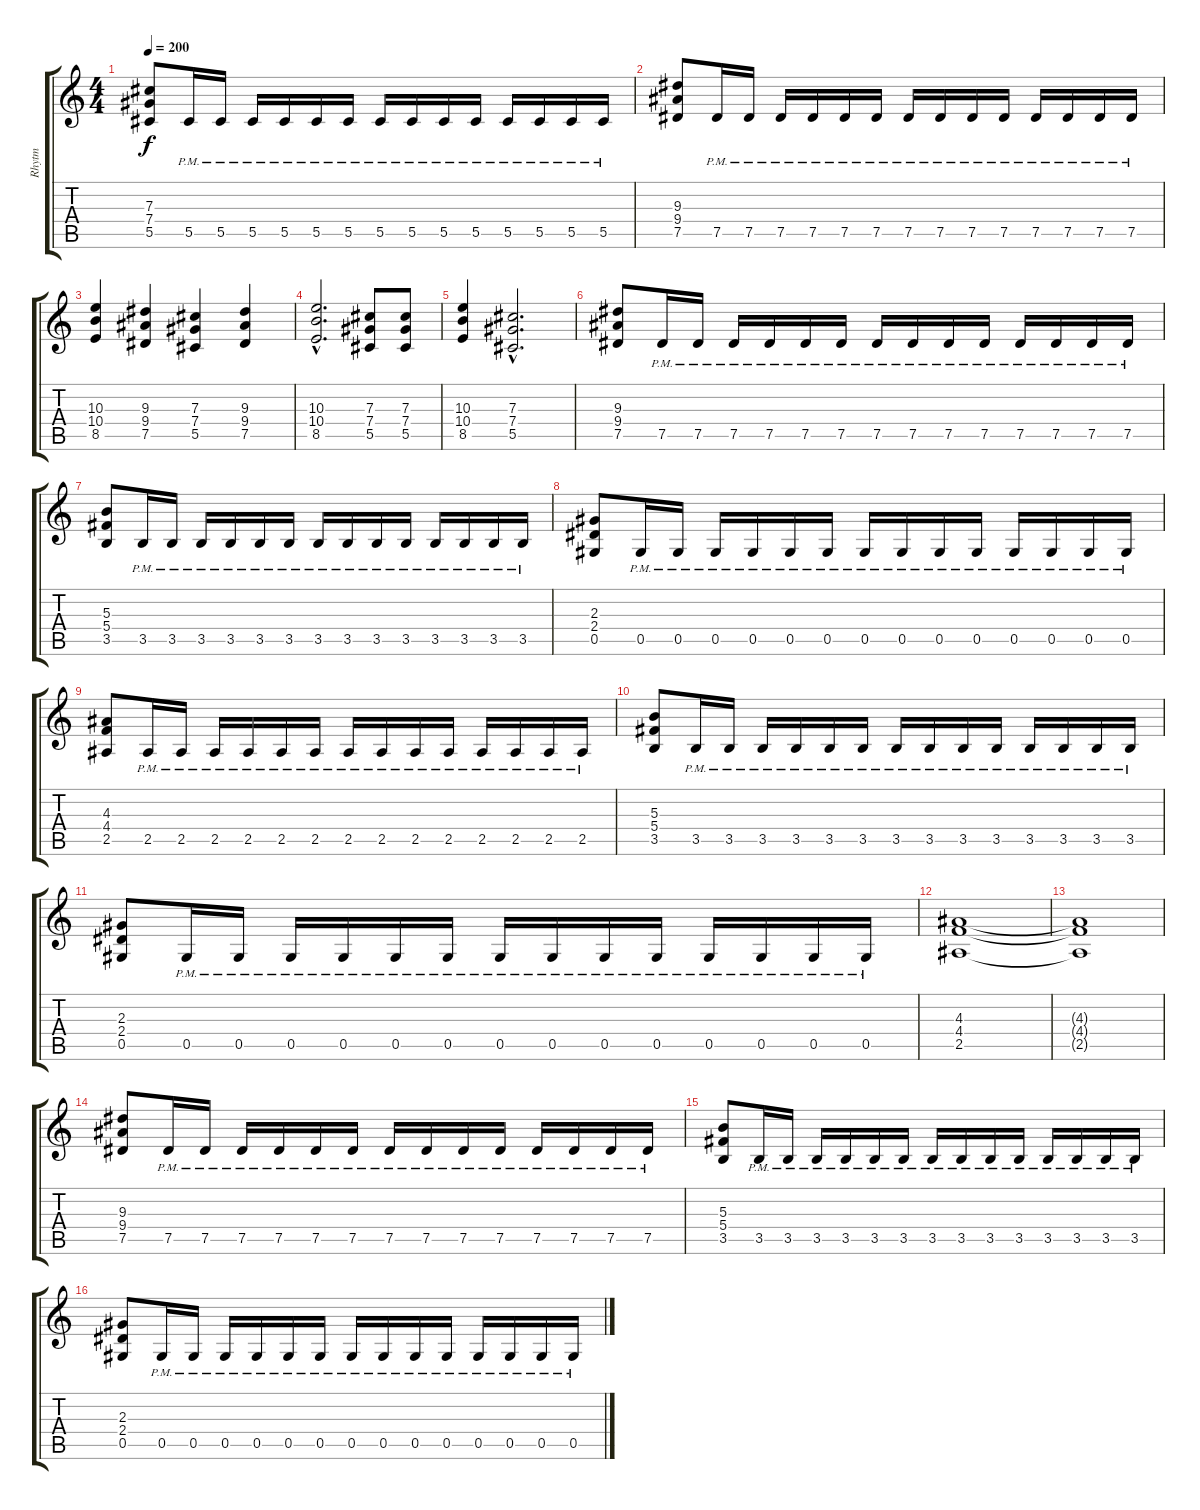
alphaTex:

\track ("Rhytm" "Rhytm") {instrument distortionguitar}
\staff {score tabs}
\tuning (Eb4 Bb3 Gb3 Db3 Ab2 Eb2) {hide}
\ts (4 4)
\tempo 200
\clef g2
\ks c
(7.3 7.4 5.5).8{dy f} 5.5{pm}.16 5.5{pm}.16 5.5{pm}.16 5.5{pm}.16 5.5{pm}.16 5.5{pm}.16 5.5{pm}.16 5.5{pm}.16 5.5{pm}.16 5.5{pm}.16 5.5{pm}.16 5.5{pm}.16 5.5{pm}.16 5.5{pm}.16 |
(9.3 9.4 7.5).8 7.5{pm}.16 7.5{pm}.16 7.5{pm}.16 7.5{pm}.16 7.5{pm}.16 7.5{pm}.16 7.5{pm}.16 7.5{pm}.16 7.5{pm}.16 7.5{pm}.16 7.5{pm}.16 7.5{pm}.16 7.5{pm}.16 7.5{pm}.16 |
(10.3 10.4 8.5).4 (9.3 9.4 7.5).4 (7.3 7.4 5.5).4 (9.3 9.4 7.5).4 |
(10.3{hac} 10.4{hac} 8.5{hac}).2{d} (7.3 7.4 5.5).8 (7.3 7.4 5.5).8 |
(10.3 10.4 8.5).4 (7.3{hac} 7.4{hac} 5.5{hac}).2{d} |
(9.3 9.4 7.5).8 7.5{pm}.16 7.5{pm}.16 7.5{pm}.16 7.5{pm}.16 7.5{pm}.16 7.5{pm}.16 7.5{pm}.16 7.5{pm}.16 7.5{pm}.16 7.5{pm}.16 7.5{pm}.16 7.5{pm}.16 7.5{pm}.16 7.5{pm}.16 |
(5.3 5.4 3.5).8 3.5{pm}.16 3.5{pm}.16 3.5{pm}.16 3.5{pm}.16 3.5{pm}.16 3.5{pm}.16 3.5{pm}.16 3.5{pm}.16 3.5{pm}.16 3.5{pm}.16 3.5{pm}.16 3.5{pm}.16 3.5{pm}.16 3.5{pm}.16 |
(2.3 2.4 0.5).8 0.5{pm}.16 0.5{pm}.16 0.5{pm}.16 0.5{pm}.16 0.5{pm}.16 0.5{pm}.16 0.5{pm}.16 0.5{pm}.16 0.5{pm}.16 0.5{pm}.16 0.5{pm}.16 0.5{pm}.16 0.5{pm}.16 0.5{pm}.16 |
(4.3 4.4 2.5).8 2.5{pm}.16 2.5{pm}.16 2.5{pm}.16 2.5{pm}.16 2.5{pm}.16 2.5{pm}.16 2.5{pm}.16 2.5{pm}.16 2.5{pm}.16 2.5{pm}.16 2.5{pm}.16 2.5{pm}.16 2.5{pm}.16 2.5{pm}.16 |
(5.3 5.4 3.5).8 3.5{pm}.16 3.5{pm}.16 3.5{pm}.16 3.5{pm}.16 3.5{pm}.16 3.5{pm}.16 3.5{pm}.16 3.5{pm}.16 3.5{pm}.16 3.5{pm}.16 3.5{pm}.16 3.5{pm}.16 3.5{pm}.16 3.5{pm}.16 |
(2.3 2.4 0.5).8 0.5{pm}.16 0.5{pm}.16 0.5{pm}.16 0.5{pm}.16 0.5{pm}.16 0.5{pm}.16 0.5{pm}.16 0.5{pm}.16 0.5{pm}.16 0.5{pm}.16 0.5{pm}.16 0.5{pm}.16 0.5{pm}.16 0.5{pm}.16 |
(4.3 4.4 2.5).1 |
(4.3{t} 4.4{t} 2.5{t}).1 |
(9.3 9.4 7.5).8 7.5{pm}.16 7.5{pm}.16 7.5{pm}.16 7.5{pm}.16 7.5{pm}.16 7.5{pm}.16 7.5{pm}.16 7.5{pm}.16 7.5{pm}.16 7.5{pm}.16 7.5{pm}.16 7.5{pm}.16 7.5{pm}.16 7.5{pm}.16 |
(5.3 5.4 3.5).8 3.5{pm}.16 3.5{pm}.16 3.5{pm}.16 3.5{pm}.16 3.5{pm}.16 3.5{pm}.16 3.5{pm}.16 3.5{pm}.16 3.5{pm}.16 3.5{pm}.16 3.5{pm}.16 3.5{pm}.16 3.5{pm}.16 3.5{pm}.16 |
(2.3 2.4 0.5).8 0.5{pm}.16 0.5{pm}.16 0.5{pm}.16 0.5{pm}.16 0.5{pm}.16 0.5{pm}.16 0.5{pm}.16 0.5{pm}.16 0.5{pm}.16 0.5{pm}.16 0.5{pm}.16 0.5{pm}.16 0.5{pm}.16 0.5{pm}.16
